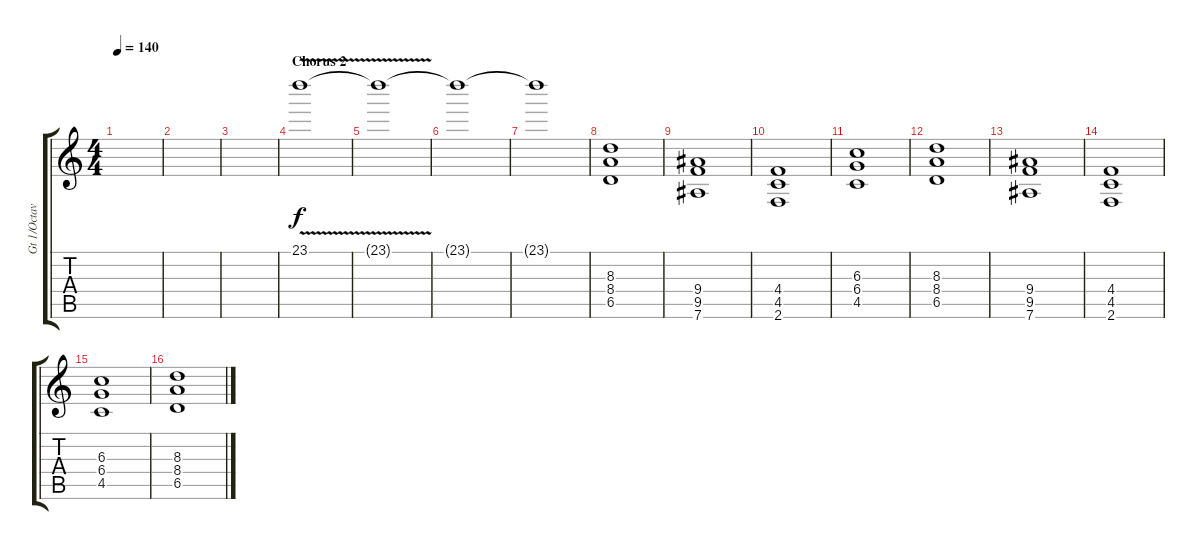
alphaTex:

\track ("Gt 1/Octaver" "Gt 1/Octav") {instrument overdrivenguitar}
\staff {score tabs}
\tuning (Eb4 Bb3 Gb3 Db3 Ab2 Eb2) {hide}
\ts (4 4)
\tempo 140
\clef g2
\ks c
|
|
|
\section ("" "Chorus 2")
23.1{v}.1 |
23.1{t}.1 |
23.1{t}.1 |
23.1{t}.1 |
(8.3 8.4 6.5).1 |
(9.4 9.5 7.6).1 |
(4.4 4.5 2.6).1 |
(6.3 6.4 4.5).1 |
(8.3 8.4 6.5).1 |
(9.4 9.5 7.6).1 |
(4.4 4.5 2.6).1 |
(6.3 6.4 4.5).1 |
(8.3 8.4 6.5).1
